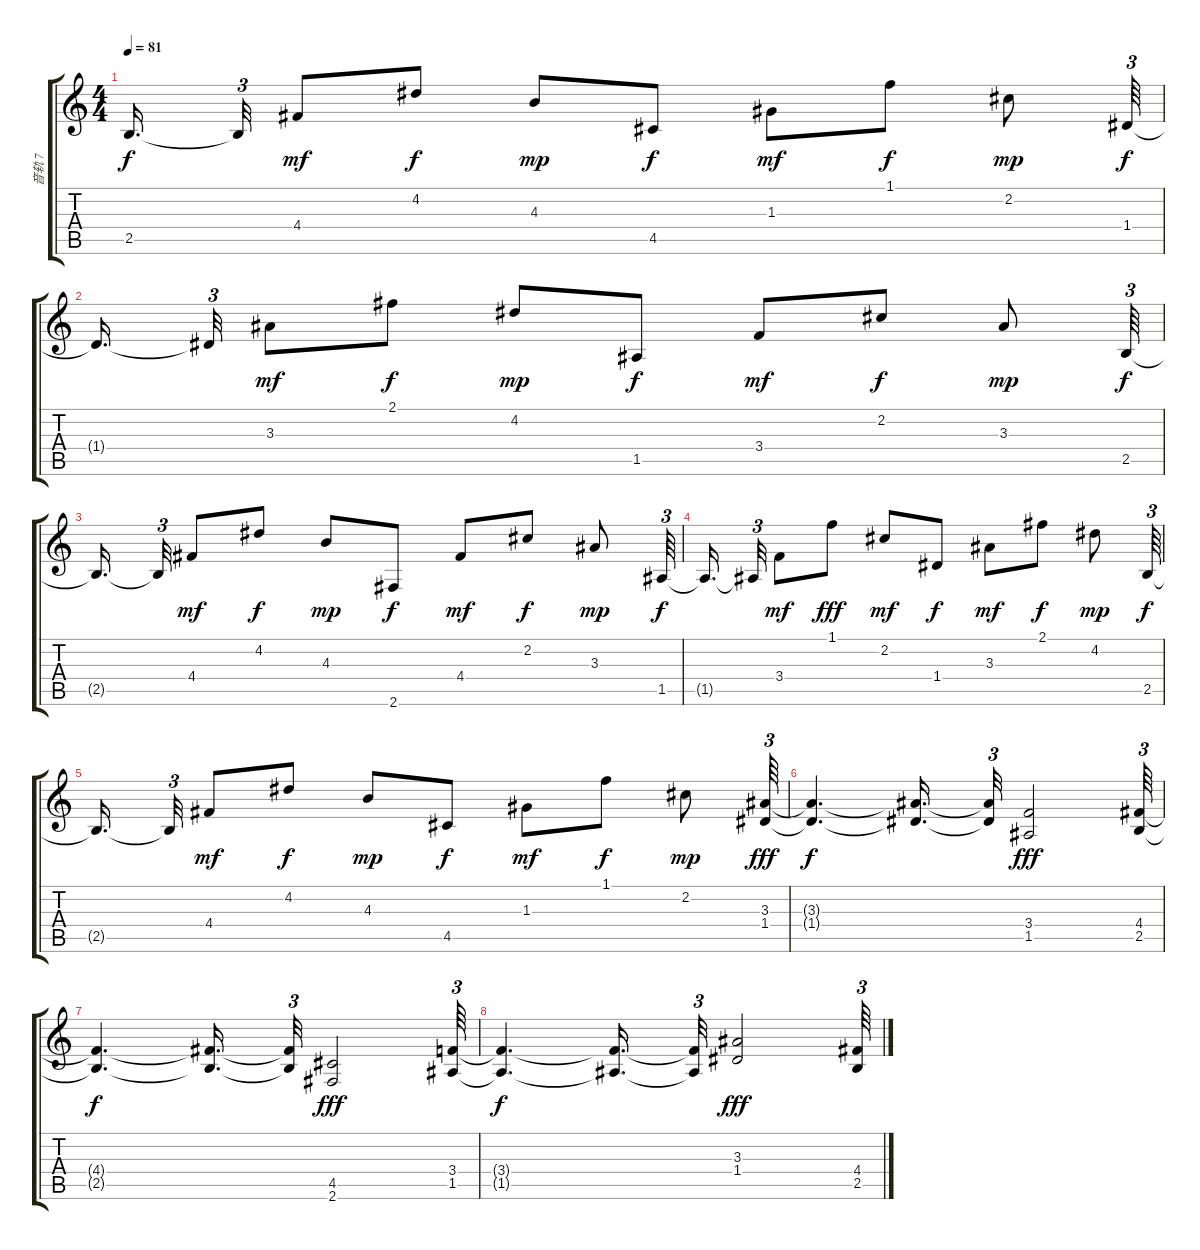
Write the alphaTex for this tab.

\track ("音轨 7" "音轨 7") {instrument overdrivenguitar}
\staff {score tabs}
\tuning (E4 B3 G3 D3 A2 E2) {hide}
\ts (4 4)
\tempo 81
\clef g2
\ks c
2.5{t}.16{d dy f beam splitsecondary} 2.5{t}.32{tu (3 2)} 4.4.8{dy mf} 4.2.8{dy f} 4.3.8{dy mp} 4.5.8{dy f} 1.3.8{dy mf} 1.1.8{dy f} 2.2.8{dy mp} 1.4.64{tu (3 2) dy f} |
1.4{t}.16{d beam splitsecondary} 1.4{t}.32{tu (3 2)} 3.3.8{dy mf} 2.1.8{dy f} 4.2.8{dy mp} 1.5.8{dy f} 3.4.8{dy mf} 2.2.8{dy f} 3.3.8{dy mp} 2.5.64{tu (3 2) dy f} |
2.5{t}.16{d beam splitsecondary} 2.5{t}.32{tu (3 2)} 4.4.8{dy mf} 4.2.8{dy f} 4.3.8{dy mp} 2.6.8{dy f} 4.4.8{dy mf} 2.2.8{dy f} 3.3.8{dy mp} 1.5.64{tu (3 2) dy f} |
1.5{t}.16{d beam splitsecondary} 1.5{t}.32{tu (3 2)} 3.4.8{dy mf} 1.1.8{dy fff} 2.2.8{dy mf} 1.4.8{dy f} 3.3.8{dy mf} 2.1.8{dy f} 4.2.8{dy mp} 2.5.64{tu (3 2) dy f} |
2.5{t}.16{d beam splitsecondary} 2.5{t}.32{tu (3 2)} 4.4.8{dy mf} 4.2.8{dy f} 4.3.8{dy mp} 4.5.8{dy f} 1.3.8{dy mf} 1.1.8{dy f} 2.2.8{dy mp} (3.3 1.4).64{tu (3 2) dy fff volume 8 balance 6 instrument distortionguitar} |
(3.3{t} 1.4{t}).4{d dy f} (3.3{t} 1.4{t}).16{d} (3.3{t} 1.4{t}).32{tu (3 2)} (3.4 1.5).2{dy fff} (4.4 2.5).64{tu (3 2)} |
(4.4{t} 2.5{t}).4{d dy f} (4.4{t} 2.5{t}).16{d} (4.4{t} 2.5{t}).32{tu (3 2)} (4.5 2.6).2{dy fff} (3.4 1.5).64{tu (3 2)} |
(3.4{t} 1.5{t}).4{d dy f} (3.4{t} 1.5{t}).16{d} (3.4{t} 1.5{t}).32{tu (3 2)} (3.3 1.4).2{dy fff} (4.4 2.5).64{tu (3 2)}
